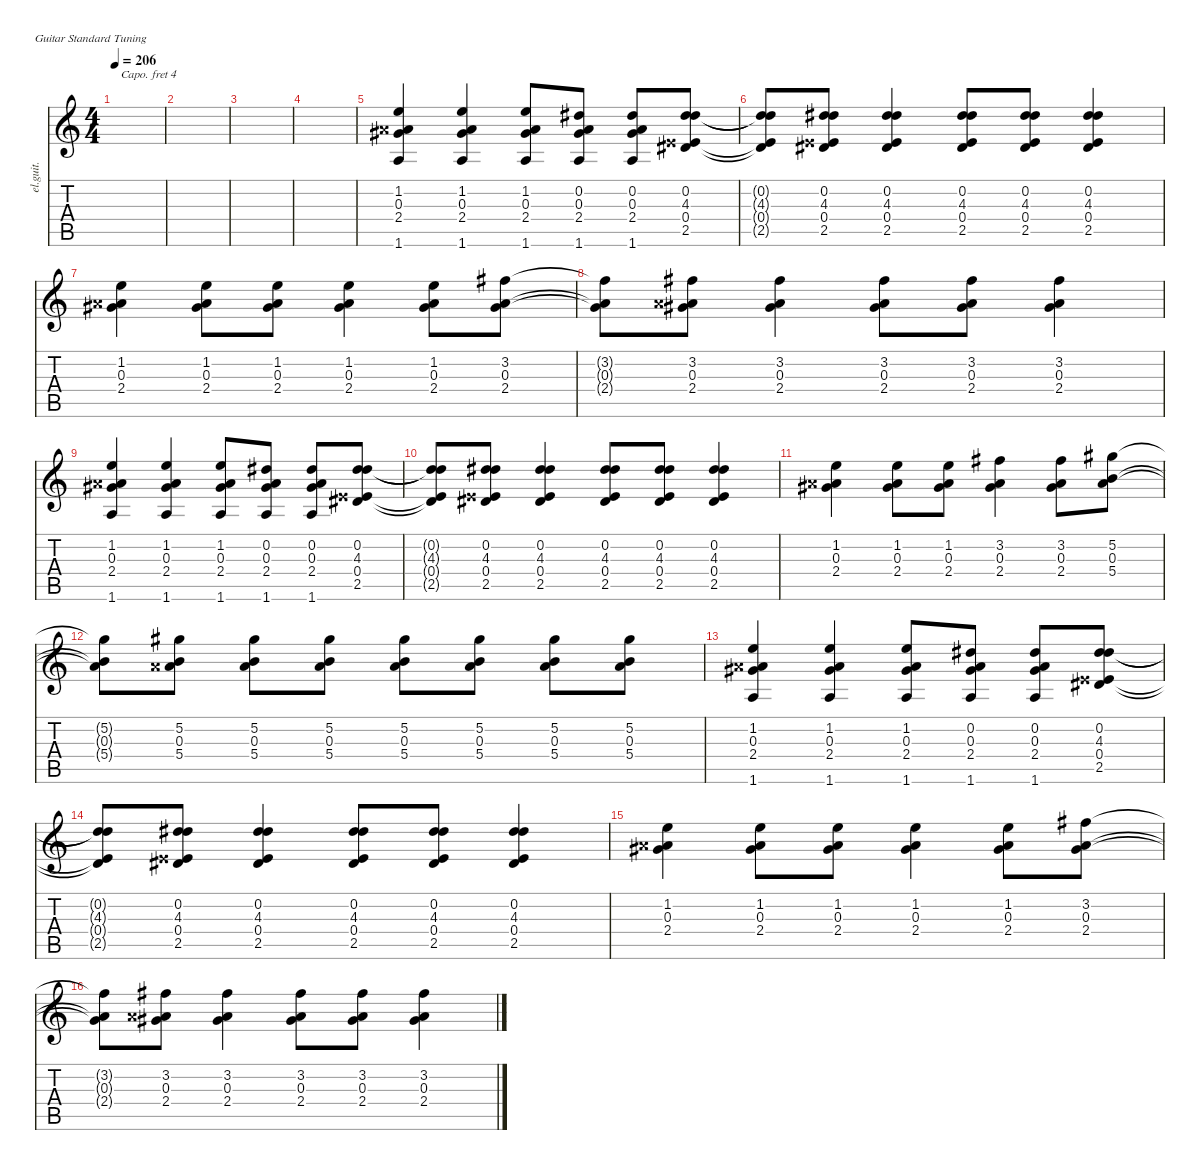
\defaultSystemsLayout 4
\hideDynamics
\bracketExtendMode nobrackets
\otherSystemsTrackNameOrientation horizontal
\track ("Clean Guitar" "el.guit.") {instrument electricguitarclean}
\staff {score tabs}
\capo 4
\tuning (E4 B3 G3 D3 A2 E2)
\ts (4 4)
\tempo 206
\clef g2
\ks c
|
|
|
|
(1.6 2.4{acc #} 1.2 0.3{acc x}).4{beam Up} (1.6 2.4{acc #} 1.2 0.3{acc x}).4{beam Up} (1.6 2.4{acc #} 1.2 0.3{acc x}).8{beam Up} (1.6 2.4{acc #} 0.2{acc #} 0.3{acc x}).8{beam Up} (1.6 2.4{acc #} 0.2{acc #} 0.3{acc x}).8{beam Up} (2.5{acc #} 0.4{acc x} 4.3{acc #} 0.2{acc #}).8{beam Up} |
(2.5{t acc #} 0.4{t acc x} 4.3{t acc #} 0.2{t acc #}).8{beam Up} (2.5{acc #} 0.4{acc x} 4.3{acc #} 0.2{acc #}).8{beam Up} (2.5{acc #} 0.4{acc x} 4.3{acc #} 0.2{acc #}).4{beam Up} (2.5{acc #} 0.4{acc x} 4.3{acc #} 0.2{acc #}).8{beam Up} (2.5{acc #} 0.4{acc x} 4.3{acc #} 0.2{acc #}).8{beam Up} (2.5{acc #} 0.4{acc x} 4.3{acc #} 0.2{acc #}).4{beam Up} |
(2.4{acc #} 1.2 0.3{acc x}).4{beam Down} (2.4{acc #} 1.2 0.3{acc x}).8{beam Down} (2.4{acc #} 1.2 0.3{acc x}).8{beam Down} (2.4{acc #} 1.2 0.3{acc x}).4{beam Down} (2.4{acc #} 1.2 0.3{acc x}).8{beam Down} (2.4{acc #} 3.2{acc #} 0.3{acc x}).8{beam Down} |
(3.2{t acc #} 2.4{t acc #} 0.3{t acc x}).8{beam Down} (2.4{acc #} 3.2{acc #} 0.3{acc x}).8{beam Down} (2.4{acc #} 3.2{acc #} 0.3{acc x}).4{beam Down} (2.4{acc #} 3.2{acc #} 0.3{acc x}).8{beam Down} (2.4{acc #} 3.2{acc #} 0.3{acc x}).8{beam Down} (2.4{acc #} 3.2{acc #} 0.3{acc x}).4{beam Down} |
(1.6 2.4{acc #} 1.2 0.3{acc x}).4{beam Up} (1.6 2.4{acc #} 1.2 0.3{acc x}).4{beam Up} (1.6 2.4{acc #} 1.2 0.3{acc x}).8{beam Up} (1.6 2.4{acc #} 0.2{acc #} 0.3{acc x}).8{beam Up} (1.6 2.4{acc #} 0.2{acc #} 0.3{acc x}).8{beam Up} (2.5{acc #} 0.4{acc x} 4.3{acc #} 0.2{acc #}).8{beam Up} |
\ks aminor
(2.5{t acc #} 0.4{t acc x} 4.3{t acc #} 0.2{t acc #}).8{beam Up} (2.5{acc #} 0.4{acc x} 4.3{acc #} 0.2{acc #}).8{beam Up} (2.5{acc #} 0.4{acc x} 4.3{acc #} 0.2{acc #}).4{beam Up} (2.5{acc #} 0.4{acc x} 4.3{acc #} 0.2{acc #}).8{beam Up} (2.5{acc #} 0.4{acc x} 4.3{acc #} 0.2{acc #}).8{beam Up} (2.5{acc #} 0.4{acc x} 4.3{acc #} 0.2{acc #}).4{beam Up} |
(2.4{acc #} 1.2 0.3{acc x}).4{beam Down} (2.4{acc #} 1.2 0.3{acc x}).8{beam Down} (2.4{acc #} 1.2 0.3{acc x}).8{beam Down} (2.4{acc #} 3.2{acc #} 0.3{acc x}).4{beam Down} (0.3{acc x} 3.2{acc #} 2.4{acc #}).8{beam Down} (5.4 5.2{acc #} 0.3{acc x}).8{beam Down} |
(5.2{t acc #} 0.3{t acc x} 5.4{t}).8{beam Down} (5.4 5.2{acc #} 0.3{acc x}).8{beam Down} (5.4 5.2{acc #} 0.3{acc x}).8{beam Down} (5.4 5.2{acc #} 0.3{acc x}).8{beam Down} (5.4 5.2{acc #} 0.3{acc x}).8{beam Down} (5.4 5.2{acc #} 0.3{acc x}).8{beam Down} (5.4 5.2{acc #} 0.3{acc x}).8{beam Down} (5.4 5.2{acc #} 0.3{acc x}).8{beam Down} |
(1.6 2.4{acc #} 1.2 0.3{acc x}).4{beam Up} (1.6 2.4{acc #} 1.2 0.3{acc x}).4{beam Up} (1.6 2.4{acc #} 1.2 0.3{acc x}).8{beam Up} (1.6 2.4{acc #} 0.2{acc #} 0.3{acc x}).8{beam Up} (1.6 2.4{acc #} 0.2{acc #} 0.3{acc x}).8{beam Up} (2.5{acc #} 0.4{acc x} 4.3{acc #} 0.2{acc #}).8{beam Up} |
(2.5{t acc #} 0.4{t acc x} 4.3{t acc #} 0.2{t acc #}).8{beam Up} (2.5{acc #} 0.4{acc x} 4.3{acc #} 0.2{acc #}).8{beam Up} (2.5{acc #} 0.4{acc x} 4.3{acc #} 0.2{acc #}).4{beam Up} (2.5{acc #} 0.4{acc x} 4.3{acc #} 0.2{acc #}).8{beam Up} (2.5{acc #} 0.4{acc x} 4.3{acc #} 0.2{acc #}).8{beam Up} (2.5{acc #} 0.4{acc x} 4.3{acc #} 0.2{acc #}).4{beam Up} |
(2.4{acc #} 1.2 0.3{acc x}).4{beam Down} (2.4{acc #} 1.2 0.3{acc x}).8{beam Down} (2.4{acc #} 1.2 0.3{acc x}).8{beam Down} (2.4{acc #} 1.2 0.3{acc x}).4{beam Down} (2.4{acc #} 1.2 0.3{acc x}).8{beam Down} (2.4{acc #} 3.2{acc #} 0.3{acc x}).8{beam Down} |
(3.2{t acc #} 2.4{t acc #} 0.3{t acc x}).8{beam Down} (2.4{acc #} 3.2{acc #} 0.3{acc x}).8{beam Down} (2.4{acc #} 3.2{acc #} 0.3{acc x}).4{beam Down} (2.4{acc #} 3.2{acc #} 0.3{acc x}).8{beam Down} (2.4{acc #} 3.2{acc #} 0.3{acc x}).8{beam Down} (2.4{acc #} 3.2{acc #} 0.3{acc x}).4{beam Down}
